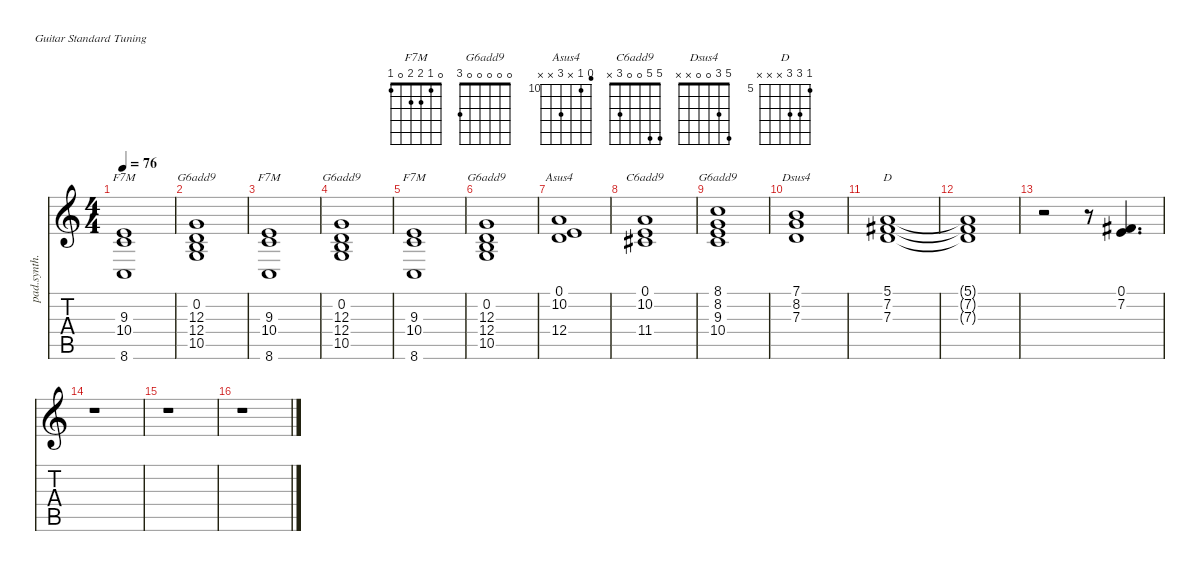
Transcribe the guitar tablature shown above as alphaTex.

\defaultSystemsLayout 4
\hideDynamics
\bracketExtendMode nobrackets
\otherSystemsTrackNameOrientation horizontal
\track ("Sweep" "pad.synth.") {instrument pad8sweep}
\staff {score tabs}
\tuning (E4 B3 G3 D3 A2 E2)
\chord ("F7M" 0 1 2 2 0 1)
\chord ("G6add9" 0 0 0 0 0 3)
\chord ("Asus4" 9 10 x 12 x x) {firstfret 10}
\chord ("C6add9" 5 5 0 0 3 x)
\chord ("Dsus4" 5 3 0 0 x x)
\chord ("D" 5 7 7 x x x) {firstfret 5}
\ts (4 4)
\tempo 76
\clef g2
\ks c
(9.3 10.4 8.6).1{ch "F7M" dy mp} |
(0.2 12.3 12.4 10.5).1{ch "G6add9" dy f} |
(9.3 10.4 8.6).1{ch "F7M" dy mp} |
(0.2 12.3 12.4 10.5).1{ch "G6add9" dy f} |
(9.3 10.4 8.6).1{ch "F7M" dy mp} |
(0.2 12.3 12.4 10.5).1{ch "G6add9" dy f} |
(0.1 10.2 12.4).1{ch "Asus4" dy mp} |
(0.1 10.2 11.4{acc #}).1{ch "C6add9"} |
(8.1 8.2 9.3 10.4).1{ch "G6add9" dy p} |
(7.1 8.2 7.3).1{ch "Dsus4" dy mf} |
(5.1 7.2{acc #} 7.3).1{ch "D" dy p} |
(5.1{t} 7.2{t acc #} 7.3{t}).1{dy f} |
r.2 r.8 (0.1 7.2{acc #}).4{d dy pp} |
r.1 |
r.1 |
r.1
